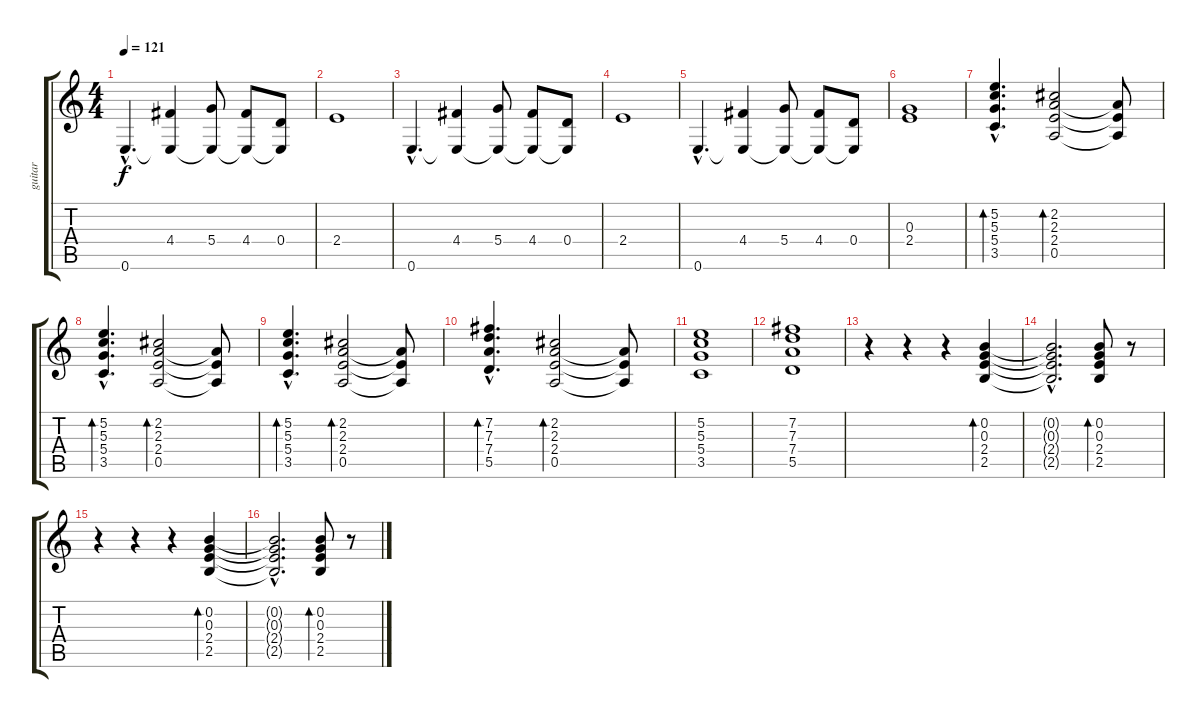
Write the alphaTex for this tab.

\track ("guitar" "guitar") {instrument electricguitarclean}
\staff {score tabs}
\tuning (E4 B3 G3 D3 A2 E2) {hide}
\ts (4 4)
\tempo 121
\clef g2
\ks c
0.6{hac}.4{d dy f} (4.4 0.6{t}).4 (5.4 0.6{t}).8 (4.4 0.6{t}).8 (0.4 0.6{t}).8 |
2.4.1 |
0.6{hac}.4{d} (4.4 0.6{t}).4 (5.4 0.6{t}).8 (4.4 0.6{t}).8 (0.4 0.6{t}).8 |
2.4.1 |
0.6{hac}.4{d} (4.4 0.6{t}).4 (5.4 0.6{t}).8 (4.4 0.6{t}).8 (0.4 0.6{t}).8 |
(0.3 2.4).1 |
(5.2{hac} 5.3{hac} 5.4{hac} 3.5{hac}).4{d bd 120} (2.2 2.3 2.4 0.5).2{bd 120} (2.3{t} 2.4{t} 0.5{t}).8 |
(5.2{hac} 5.3{hac} 5.4{hac} 3.5{hac}).4{d bd 120} (2.2 2.3 2.4 0.5).2{bd 120} (2.3{t} 2.4{t} 0.5{t}).8 |
(5.2{hac} 5.3{hac} 5.4{hac} 3.5{hac}).4{d bd 120} (2.2 2.3 2.4 0.5).2{bd 120} (2.3{t} 2.4{t} 0.5{t}).8 |
(7.2{hac} 7.3{hac} 7.4{hac} 5.5{hac}).4{d bd 120} (2.2 2.3 2.4 0.5).2{bd 120} (2.3{t} 2.4{t} 0.5{t}).8 |
(5.2 5.3 5.4 3.5).1 |
(7.2 7.3 7.4 5.5).1 |
r.4 r.4 r.4 (0.2 0.3 2.4 2.5).4{bd 240} |
(0.2{hac t} 0.3{hac t} 2.4{hac t} 2.5{hac t}).2{d} (0.2 0.3 2.4 2.5).8{bd 120} r.8 |
r.4 r.4 r.4 (0.2 0.3 2.4 2.5).4{bd 240} |
(0.2{hac t} 0.3{hac t} 2.4{hac t} 2.5{hac t}).2{d} (0.2 0.3 2.4 2.5).8{bd 120} r.8
